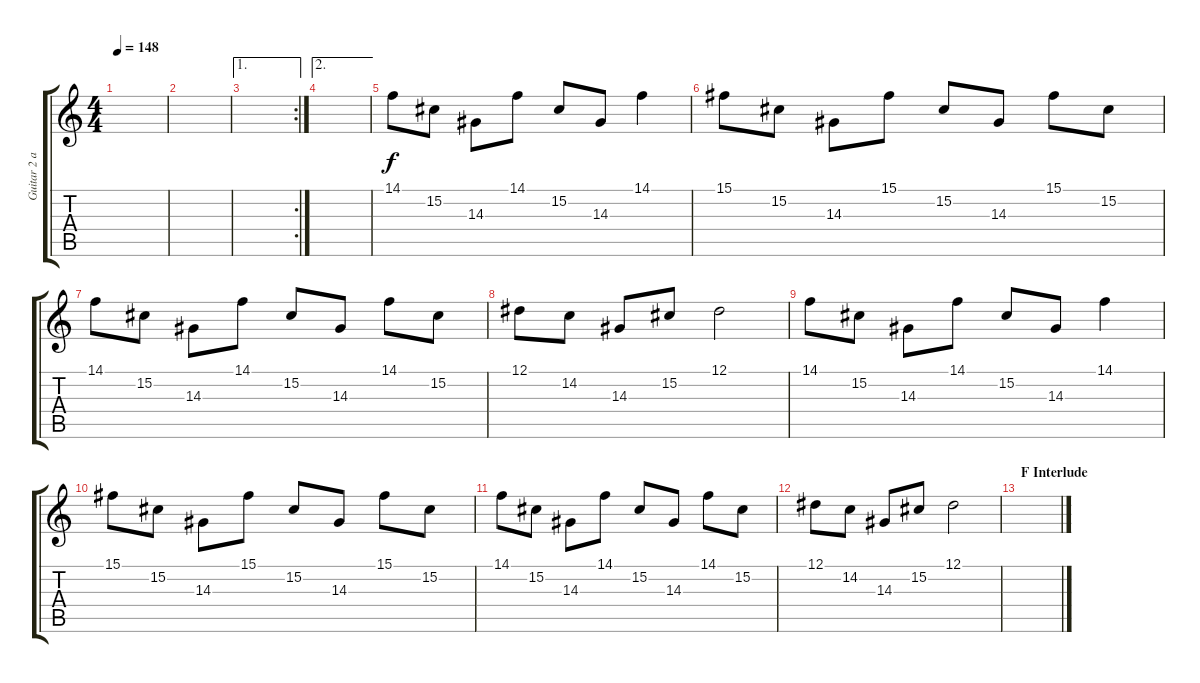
\track ("Guitar 2 and Synths" "Guitar 2 a") {instrument lead8bassandlead}
\staff {score tabs}
\tuning (Eb4 Bb3 Gb3 Db3 Ab2 Eb2) {hide}
\ts (4 4)
\tempo 148
\clef g2
\ks c
|
|
\ae 1
\rc 2
|
\ae 2
|
14.1.8{volume 7 balance 0} 15.2.8 14.3.8 14.1.8 15.2.8 14.3.8 14.1.4 |
15.1.8 15.2.8 14.3.8 15.1.8 15.2.8 14.3.8 15.1.8 15.2.8 |
14.1.8 15.2.8 14.3.8 14.1.8 15.2.8 14.3.8 14.1.8 15.2.8 |
12.1.8 14.2.8 14.3.8 15.2.8 12.1.2 |
14.1.8 15.2.8 14.3.8 14.1.8 15.2.8 14.3.8 14.1.4 |
15.1.8 15.2.8 14.3.8 15.1.8 15.2.8 14.3.8 15.1.8 15.2.8 |
14.1.8 15.2.8 14.3.8 14.1.8 15.2.8 14.3.8 14.1.8 15.2.8 |
12.1.8 14.2.8 14.3.8 15.2.8 12.1.2 |
\section ("" "F Interlude")
